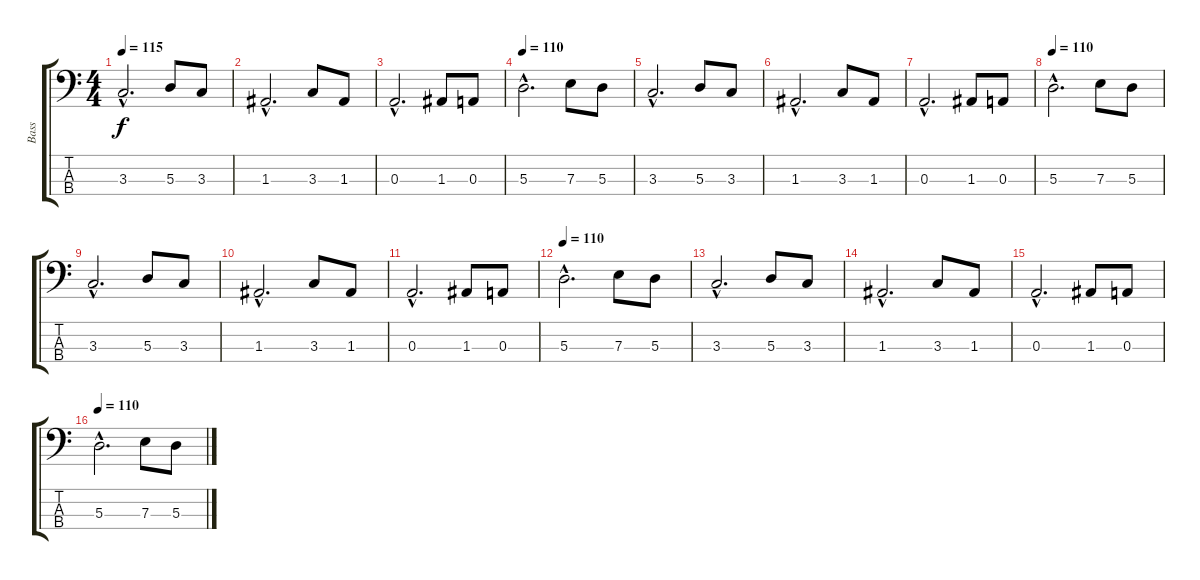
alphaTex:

\track ("Bass" "Bass") {instrument electricbassfinger}
\staff {score tabs}
\tuning (G2 D2 A1 E1) {hide}
\ts (4 4)
\tempo 115
\clef f4
\ks c
3.3{hac}.2{d dy f} 5.3.8 3.3.8 |
1.3{hac}.2{d} 3.3.8 1.3.8 |
0.3{hac}.2{d} 1.3.8 0.3.8 |
\tempo 110
5.3{hac}.2{d} 7.3.8 5.3.8 |
3.3{hac}.2{d} 5.3.8 3.3.8 |
1.3{hac}.2{d} 3.3.8 1.3.8 |
0.3{hac}.2{d} 1.3.8 0.3.8 |
\tempo 110
5.3{hac}.2{d} 7.3.8 5.3.8 |
3.3{hac}.2{d} 5.3.8 3.3.8 |
1.3{hac}.2{d} 3.3.8 1.3.8 |
0.3{hac}.2{d} 1.3.8 0.3.8 |
\tempo 110
5.3{hac}.2{d} 7.3.8 5.3.8 |
3.3{hac}.2{d} 5.3.8 3.3.8 |
1.3{hac}.2{d} 3.3.8 1.3.8 |
0.3{hac}.2{d} 1.3.8 0.3.8 |
\tempo 110
5.3{hac}.2{d} 7.3.8 5.3.8
